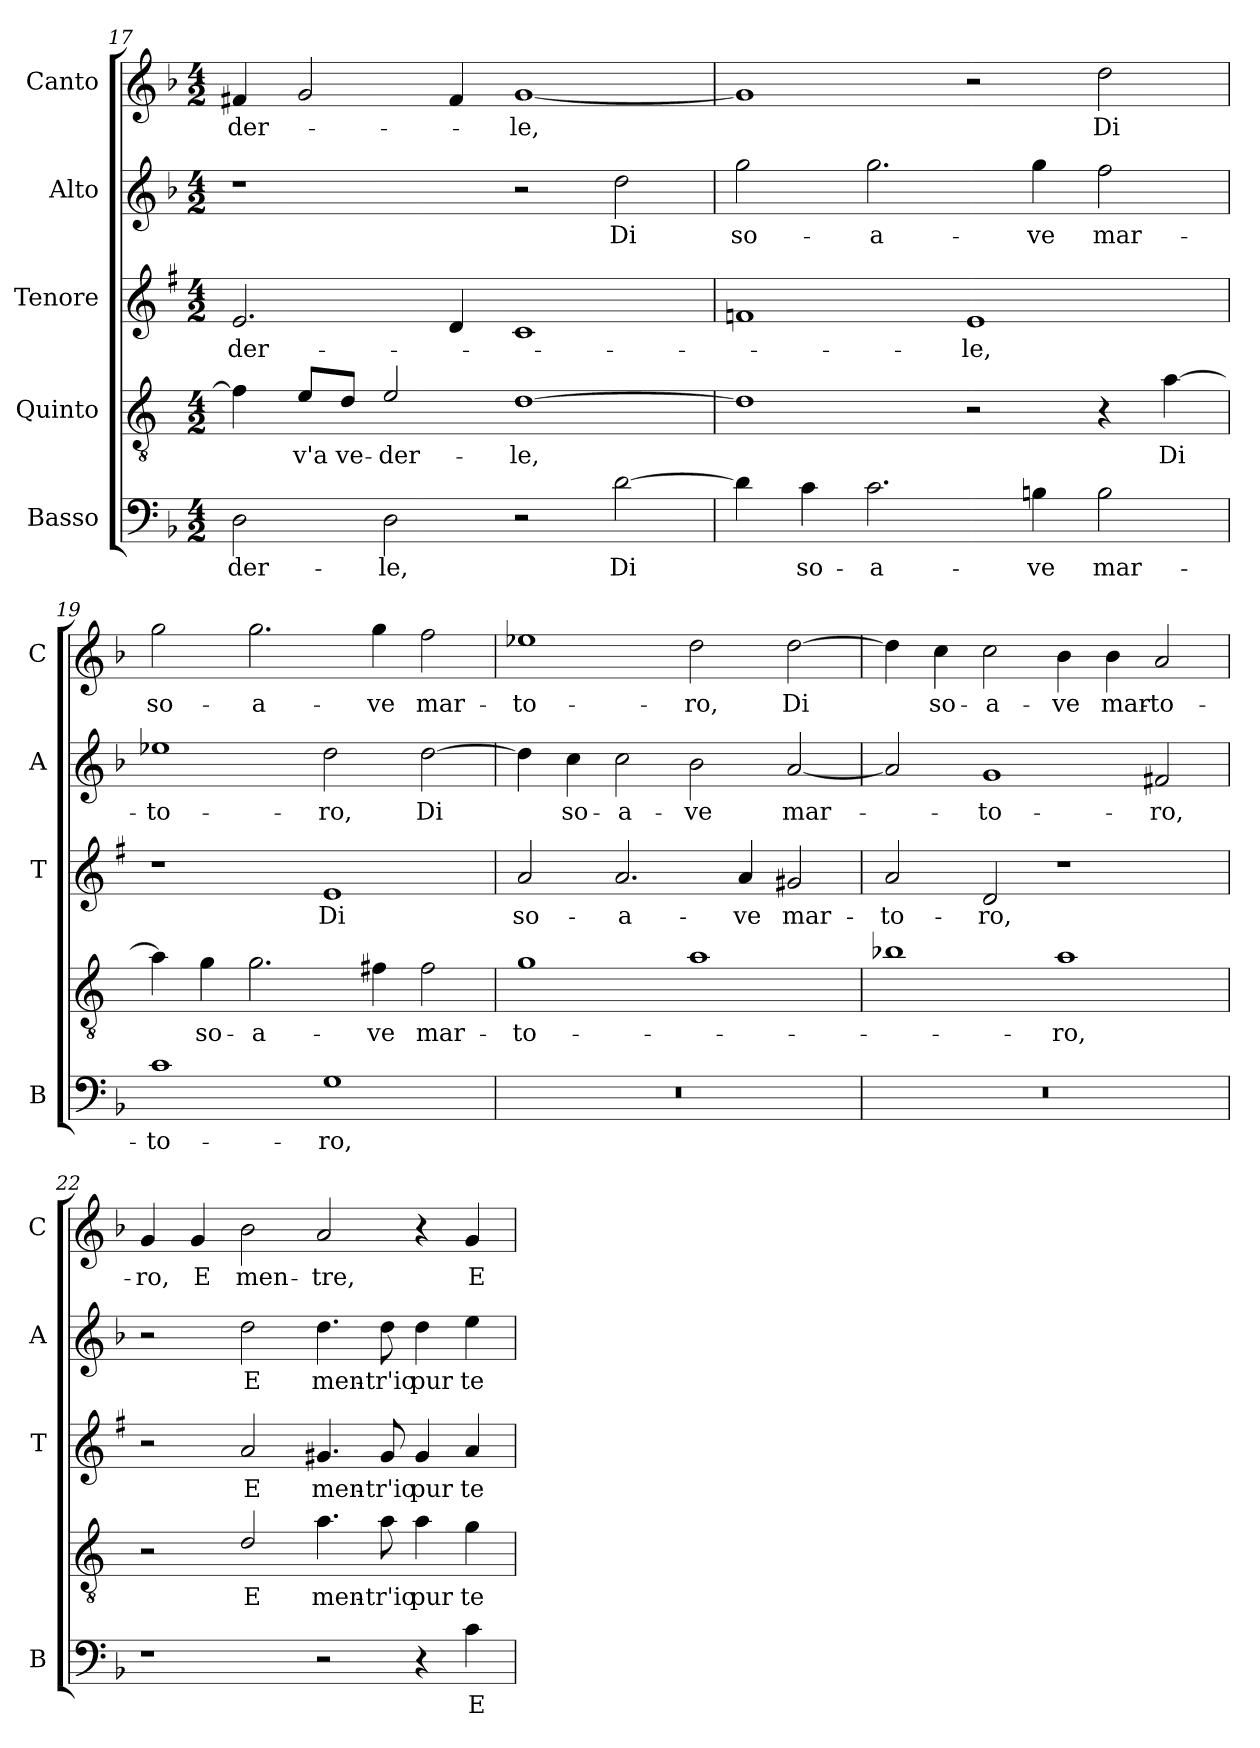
**kern	**text	**kern	**text	**kern	**text	**kern	**text	**kern	**text
*part5	*part5	*part4	*part4	*part3	*part3	*part2	*part2	*part1	*part1
*staff5	*staff5	*staff4	*staff4	*staff3	*staff3	*staff2	*staff2	*staff1	*staff1
*I"Basso	*	*I"Quinto	*	*I"Tenore	*	*I"Alto	*	*I"Canto	*
*I'B	*	*	*	*I'T	*	*I'A	*	*I'C	*
!!LO:LB:g=z
*clefF4	*	*clefGv2	*	*clefG2	*	*clefG2	*	*clefG2	*
*	*	*ITrd4c7	*	*ITrd1c2	*	*	*	*	*
*k[b-]	*	*k[b-]	*	*k[b-]	*	*k[b-]	*	*k[b-]	*
*F:	*	*F:	*	*F:	*	*F:	*	*F:	*
*M4/2	*	*M4/2	*	*M4/2	*	*M4/2	*	*M4/2	*
=17	=17	=17	=17	=17	=17	=17	=17	=17	=17
!	!LO:LY:b	!	!	!	!LO:LY:b	!	!	!	!LO:LY:b
2D\	-der-	4B-\]	.	2.d/	-der-	1r	.	4f#X/	-der-
!	!	!	!LO:LY:b	!	!	!	!	!	!
.	.	8A/L	-v'a	.	.	.	.	2g/	.
!	!	!	!LO:LY:b	!	!	!	!	!	!
.	.	8G/J	ve-	.	.	.	.	.	.
!	!LO:LY:b	!	!LO:LY:b	!	!	!	!	!	!
2D\	-le,	2A/	-der-	.	.	.	.	.	.
.	.	.	.	4c/	.	.	.	4f#/	.
!	!	!	!LO:LY:b	!	!	!	!	!	!LO:LY:b
2r	.	[1G	-le,	1B-	.	2r	.	[1g	-le,
!	!LO:LY:b	!	!	!	!	!	!LO:LY:b	!	!
[2d\	Di	.	.	.	.	2dd\	Di	.	.
=18	=18	=18	=18	=18	=18	=18	=18	=18	=18
!	!	!	!	!	!	!	!LO:LY:b	!	!
4d\]	.	1G]	.	1e-X	.	2gg\	so-	1g]	.
!	!LO:LY:b	!	!	!	!	!	!	!	!
4c\	so-	.	.	.	.	.	.	.	.
!	!LO:LY:b	!	!	!	!	!	!LO:LY:b	!	!
2.c\	-a-	.	.	.	.	2.gg\	-a-	.	.
!	!	!	!	!	!LO:LY:b	!	!	!	!
.	.	2r	.	1d	-le,	.	.	2r	.
!	!LO:LY:b	!	!	!	!	!	!LO:LY:b	!	!
4Bn\	-ve	.	.	.	.	4gg\	-ve	.	.
!	!LO:LY:b	!	!	!	!	!	!LO:LY:b	!	!LO:LY:b
2B\	mar-	4r	.	.	.	2ff\	mar-	2dd\	Di
!	!	!	!LO:LY:b	!	!	!	!	!	!
.	.	[4d\	Di	.	.	.	.	.	.
=19	=19	=19	=19	=19	=19	=19	=19	=19	=19
!	!LO:LY:b	!	!	!	!	!	!LO:LY:b	!	!LO:LY:b
1c	-to-	4d\]	.	1r	.	1ee-X	-to-	2gg\	so-
!	!	!	!LO:LY:b	!	!	!	!	!	!
.	.	4c\	so-	.	.	.	.	.	.
!	!	!	!LO:LY:b	!	!	!	!	!	!LO:LY:b
.	.	2.c\	-a-	.	.	.	.	2.gg\	-a-
!	!LO:LY:b	!	!	!	!LO:LY:b	!	!LO:LY:b	!	!
1G	-ro,	.	.	1d	Di	2dd\	-ro,	.	.
!	!	!	!LO:LY:b	!	!	!	!	!	!LO:LY:b
.	.	4Bn\	-ve	.	.	.	.	4gg\	-ve
!	!	!	!LO:LY:b	!	!	!	!LO:LY:b	!	!LO:LY:b
.	.	2B\	mar-	.	.	[2dd\	Di	2ff\	mar-
=20	=20	=20	=20	=20	=20	=20	=20	=20	=20
!	!	!	!LO:LY:b	!	!LO:LY:b	!	!	!	!LO:LY:b
0r	.	1c	-to-	2g/	so-	4dd\]	.	1ee-X	-to-
!	!	!	!	!	!	!	!LO:LY:b	!	!
.	.	.	.	.	.	4cc\	so-	.	.
!	!	!	!	!	!LO:LY:b	!	!LO:LY:b	!	!
.	.	.	.	2.g/	-a-	2cc\	-a-	.	.
!	!	!	!	!	!	!	!LO:LY:b	!	!LO:LY:b
.	.	1d	.	.	.	2b-\	-ve	2dd\	-ro,
!	!	!	!	!	!LO:LY:b	!	!	!	!
.	.	.	.	4g/	-ve	.	.	.	.
!	!	!	!	!	!LO:LY:b	!	!LO:LY:b	!	!LO:LY:b
.	.	.	.	2f#X/	mar-	[2a/	mar-	[2dd\	Di
!!LO:PB:g=z
=21	=21	=21	=21	=21	=21	=21	=21	=21	=21
!	!	!	!	!	!LO:LY:b	!	!	!	!
0r	.	1e-X	.	2g/	-to-	2a/]	.	4dd\]	.
!	!	!	!	!	!	!	!	!	!LO:LY:b
.	.	.	.	.	.	.	.	4cc\	so-
!	!	!	!	!	!LO:LY:b	!	!LO:LY:b	!	!LO:LY:b
.	.	.	.	2c/	-ro,	1g	-to-	2cc\	-a-
!	!	!	!LO:LY:b	!	!	!	!	!	!LO:LY:b
.	.	1d	-ro,	1r	.	.	.	4b-\	-ve
!	!	!	!	!	!	!	!	!	!LO:LY:b
.	.	.	.	.	.	.	.	4b-\	mar-
!	!	!	!	!	!	!	!LO:LY:b	!	!LO:LY:b
.	.	.	.	.	.	2f#X/	-ro,	2a/	-to-
=22	=22	=22	=22	=22	=22	=22	=22	=22	=22
!	!	!	!	!	!	!	!	!	!LO:LY:b
1r	.	2r	.	2r	.	2r	.	4g/	-ro,
!	!	!	!	!	!	!	!	!	!LO:LY:b
.	.	.	.	.	.	.	.	4g/	E
!	!	!	!LO:LY:b	!	!LO:LY:b	!	!LO:LY:b	!	!LO:LY:b
.	.	2G/	E	2g/	E	2dd\	E	2b-\	men-
!	!	!	!LO:LY:b	!	!LO:LY:b	!	!LO:LY:b	!	!LO:LY:b
2r	.	4.d\	men-	4.f#X/	men-	4.dd\	men-	2a/	-tre,
!	!	!	!LO:LY:b	!	!LO:LY:b	!	!LO:LY:b	!	!
.	.	8d\	-tr'io	8f#/	-tr'io	8dd\	-tr'io	.	.
!	!	!	!LO:LY:b	!	!LO:LY:b	!	!LO:LY:b	!	!
4r	.	4d\	pur	4f#/	pur	4dd\	pur	4r	.
!	!LO:LY:b	!	!LO:LY:b	!	!LO:LY:b	!	!LO:LY:b	!	!LO:LY:b
4c\	E	4c\	te-	4g/	te-	4ee\	te-	4g/	E
=	=	=	=	=	=	=	=	=	=
*-	*-	*-	*-	*-	*-	*-	*-	*-	*-
